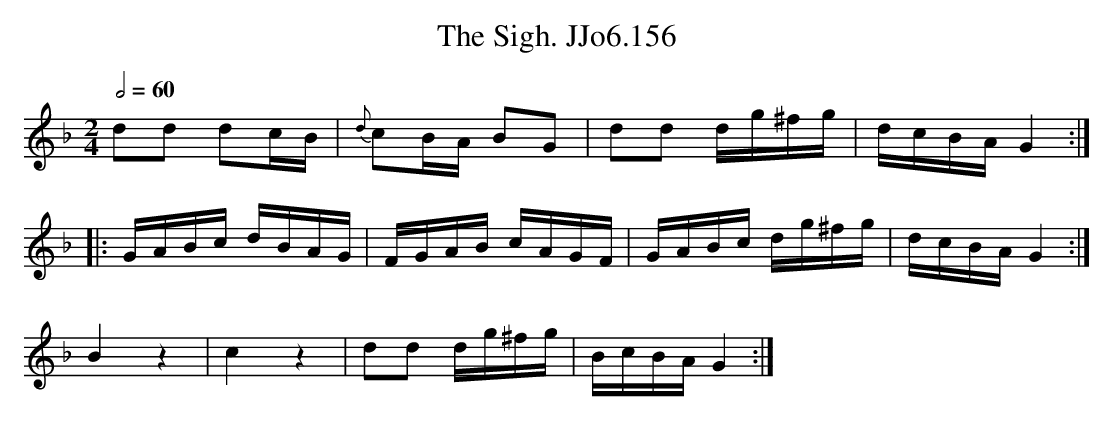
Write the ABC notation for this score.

X:1
T:Sigh. JJo6.156, The
M:2/4
L:1/8
Q:2/4=60
K:Gdor
dd dc/B/ | {d}cB/A/ BG | dd d/g/^f/g/ | d/c/B/A/ G2 :|
|: G/A/B/c/ d/B/A/G/ | F/G/A/B/ c/A/G/F/ | G/A/B/c/ d/g/^f/g/ | d/c/B/A/ G2 :|
B2 z2 | c2 z2 | dd d/g/^f/g/ | B/c/B/A/ G2 :|
